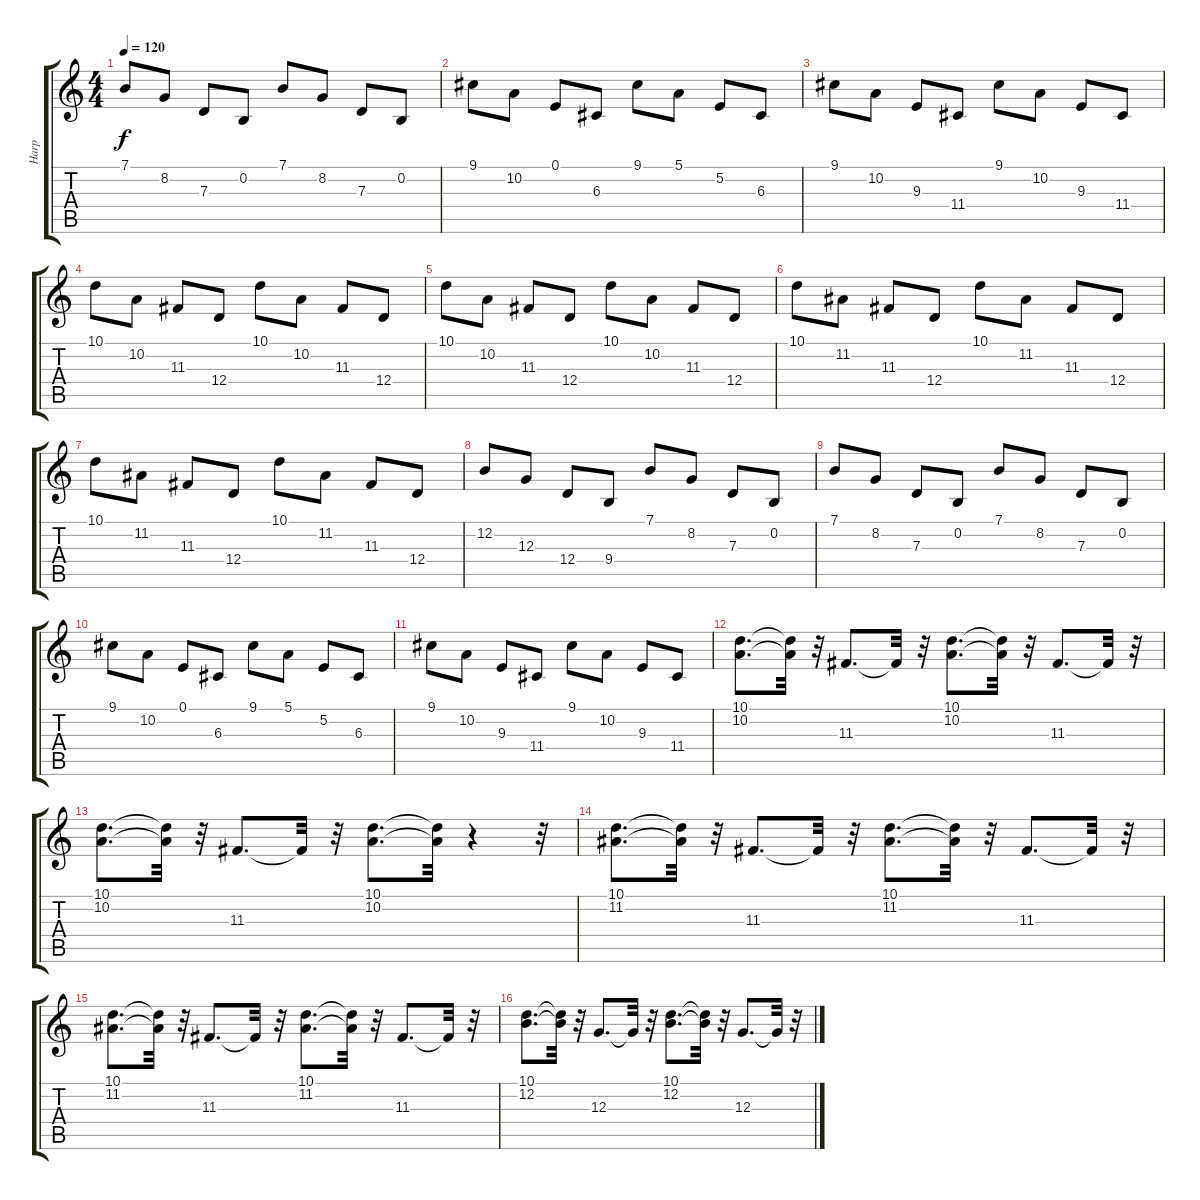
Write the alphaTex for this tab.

\track ("Harp" "Harp") {instrument orchestralharp}
\staff {score tabs}
\tuning (E4 B3 G3 D3 A2 E2) {hide}
\ts (4 4)
\tempo 120
\clef g2
\ks c
7.1.8{dy f} 8.2.8 7.3.8 0.2.8 7.1.8 8.2.8 7.3.8 0.2.8 |
9.1.8 10.2.8 0.1.8 6.3.8 9.1.8 5.1.8 5.2.8 6.3.8 |
9.1.8 10.2.8 9.3.8 11.4.8 9.1.8 10.2.8 9.3.8 11.4.8 |
10.1.8 10.2.8 11.3.8 12.4.8 10.1.8 10.2.8 11.3.8 12.4.8 |
10.1.8 10.2.8 11.3.8 12.4.8 10.1.8 10.2.8 11.3.8 12.4.8 |
10.1.8 11.2.8 11.3.8 12.4.8 10.1.8 11.2.8 11.3.8 12.4.8 |
10.1.8 11.2.8 11.3.8 12.4.8 10.1.8 11.2.8 11.3.8 12.4.8 |
12.2.8 12.3.8 12.4.8 9.4.8 7.1.8 8.2.8 7.3.8 0.2.8 |
7.1.8 8.2.8 7.3.8 0.2.8 7.1.8 8.2.8 7.3.8 0.2.8 |
9.1.8 10.2.8 0.1.8 6.3.8 9.1.8 5.1.8 5.2.8 6.3.8 |
9.1.8 10.2.8 9.3.8 11.4.8 9.1.8 10.2.8 9.3.8 11.4.8 |
(10.1 10.2).8{d} (10.1{t} 10.2{t}).32 r.32 11.3.8{d} 11.3{t}.32 r.32 (10.1 10.2).8{d} (10.1{t} 10.2{t}).32 r.32 11.3.8{d} 11.3{t}.32 r.32 |
(10.1 10.2).8{d} (10.1{t} 10.2{t}).32 r.32 11.3.8{d} 11.3{t}.32 r.32 (10.1 10.2).8{d} (10.1{t} 10.2{t}).32 r.4 r.32 |
(10.1 11.2).8{d} (10.1{t} 11.2{t}).32 r.32 11.3.8{d} 11.3{t}.32 r.32 (10.1 11.2).8{d} (10.1{t} 11.2{t}).32 r.32 11.3.8{d} 11.3{t}.32 r.32 |
(10.1 11.2).8{d} (10.1{t} 11.2{t}).32 r.32 11.3.8{d} 11.3{t}.32 r.32 (10.1 11.2).8{d} (10.1{t} 11.2{t}).32 r.32 11.3.8{d} 11.3{t}.32 r.32 |
(10.1 12.2).8{d} (10.1{t} 12.2{t}).32 r.32 12.3.8{d} 12.3{t}.32 r.32 (10.1 12.2).8{d} (10.1{t} 12.2{t}).32 r.32 12.3.8{d} 12.3{t}.32 r.32
